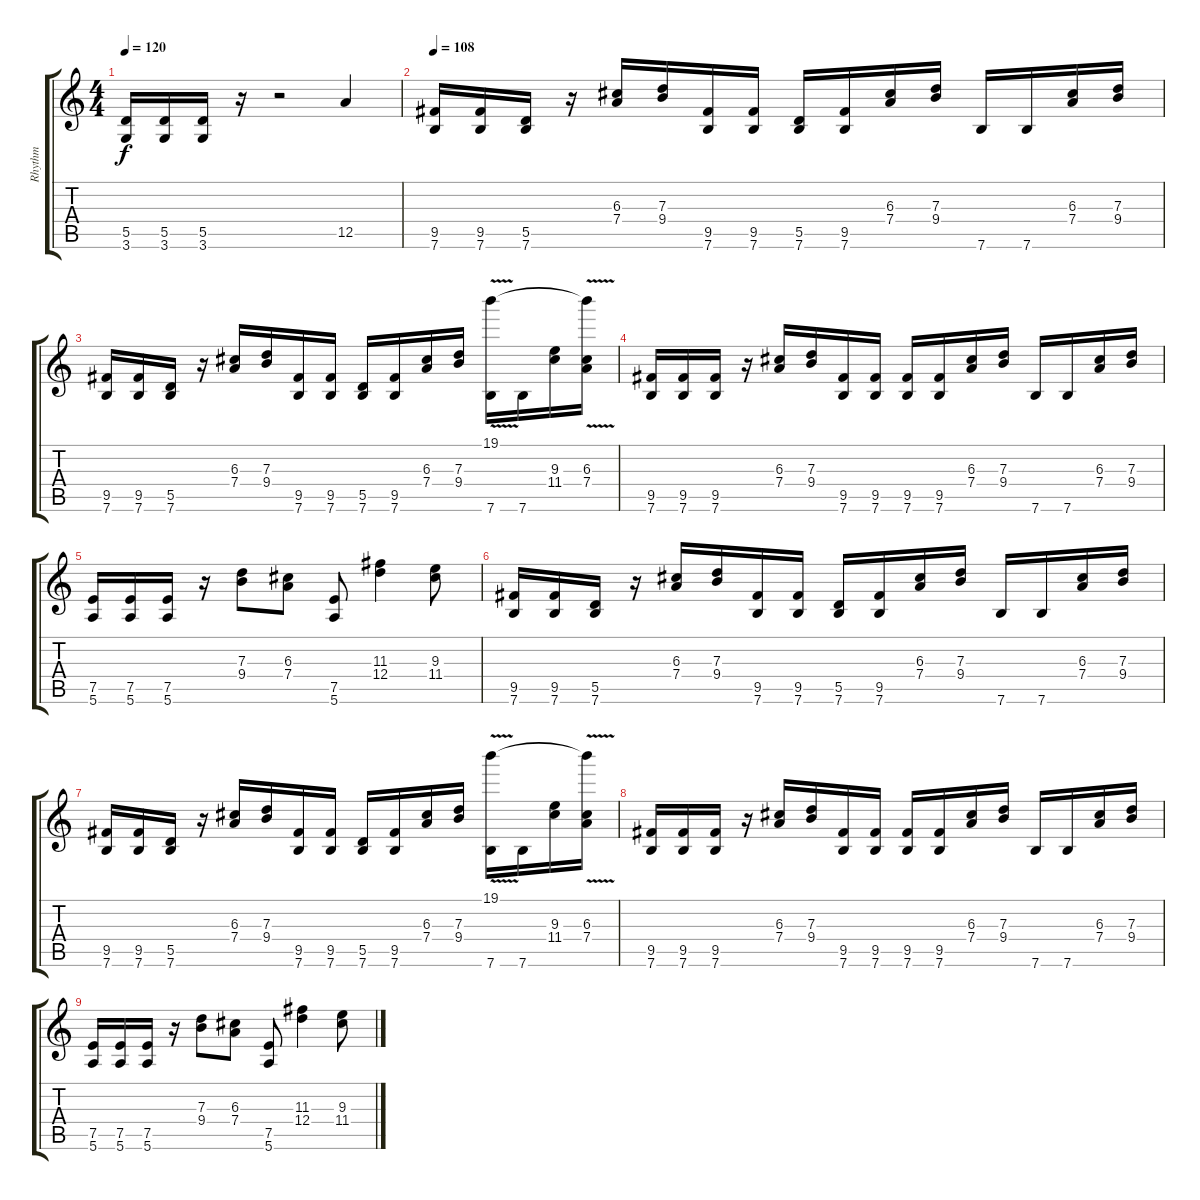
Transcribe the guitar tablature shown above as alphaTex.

\track ("Rhythm" "Rhythm") {instrument overdrivenguitar}
\staff {score tabs}
\tuning (E4 B3 G3 D3 A2 E2) {hide}
\ts (4 4)
\tempo 120
\clef g2
\ks c
(5.5 3.6).16{dy f instrument overdrivenguitar} (5.5 3.6).16 (5.5 3.6).16 r.16 r.2 12.5.4{instrument guitarharmonics} |
\tempo 108
(9.5 7.6).16{instrument acousticgrandpiano} (9.5 7.6).16 (5.5 7.6).16 r.16 (6.3 7.4).16 (7.3 9.4).16 (9.5 7.6).16 (9.5 7.6).16 (5.5 7.6).16 (9.5 7.6).16 (6.3 7.4).16 (7.3 9.4).16 7.6.16 7.6.16 (6.3 7.4).16 (7.3 9.4).16 |
(9.5 7.6).16 (9.5 7.6).16 (5.5 7.6).16 r.16 (6.3 7.4).16 (7.3 9.4).16 (9.5 7.6).16 (9.5 7.6).16 (5.5 7.6).16 (9.5 7.6).16 (6.3 7.4).16 (7.3 9.4).16 (19.1{v} 7.6).16 7.6.16 (9.3 11.4).16 (19.1{t} 6.3 7.4).16 |
(9.5 7.6).16 (9.5 7.6).16 (9.5 7.6).16 r.16 (6.3 7.4).16 (7.3 9.4).16 (9.5 7.6).16 (9.5 7.6).16 (9.5 7.6).16 (9.5 7.6).16 (6.3 7.4).16 (7.3 9.4).16 7.6.16 7.6.16 (6.3 7.4).16 (7.3 9.4).16 |
(7.5 5.6).16 (7.5 5.6).16 (7.5 5.6).16 r.16 (7.3 9.4).8 (6.3 7.4).8 (7.5 5.6).8 (11.3 12.4).4 (9.3 11.4).8 |
(9.5 7.6).16{volume 9 instrument acousticgrandpiano} (9.5 7.6).16 (5.5 7.6).16 r.16 (6.3 7.4).16 (7.3 9.4).16 (9.5 7.6).16 (9.5 7.6).16 (5.5 7.6).16 (9.5 7.6).16 (6.3 7.4).16 (7.3 9.4).16 7.6.16 7.6.16 (6.3 7.4).16 (7.3 9.4).16 |
(9.5 7.6).16 (9.5 7.6).16 (5.5 7.6).16 r.16 (6.3 7.4).16 (7.3 9.4).16 (9.5 7.6).16 (9.5 7.6).16 (5.5 7.6).16 (9.5 7.6).16 (6.3 7.4).16 (7.3 9.4).16 (19.1{v} 7.6).16 7.6.16 (9.3 11.4).16 (19.1{t} 6.3 7.4).16 |
(9.5 7.6).16{volume 3 instrument acousticgrandpiano} (9.5 7.6).16 (9.5 7.6).16 r.16 (6.3 7.4).16 (7.3 9.4).16 (9.5 7.6).16 (9.5 7.6).16 (9.5 7.6).16 (9.5 7.6).16 (6.3 7.4).16 (7.3 9.4).16 7.6.16 7.6.16 (6.3 7.4).16 (7.3 9.4).16 |
(7.5 5.6).16 (7.5 5.6).16 (7.5 5.6).16 r.16 (7.3 9.4).8 (6.3 7.4).8 (7.5 5.6).8 (11.3 12.4).4 (9.3 11.4).8
